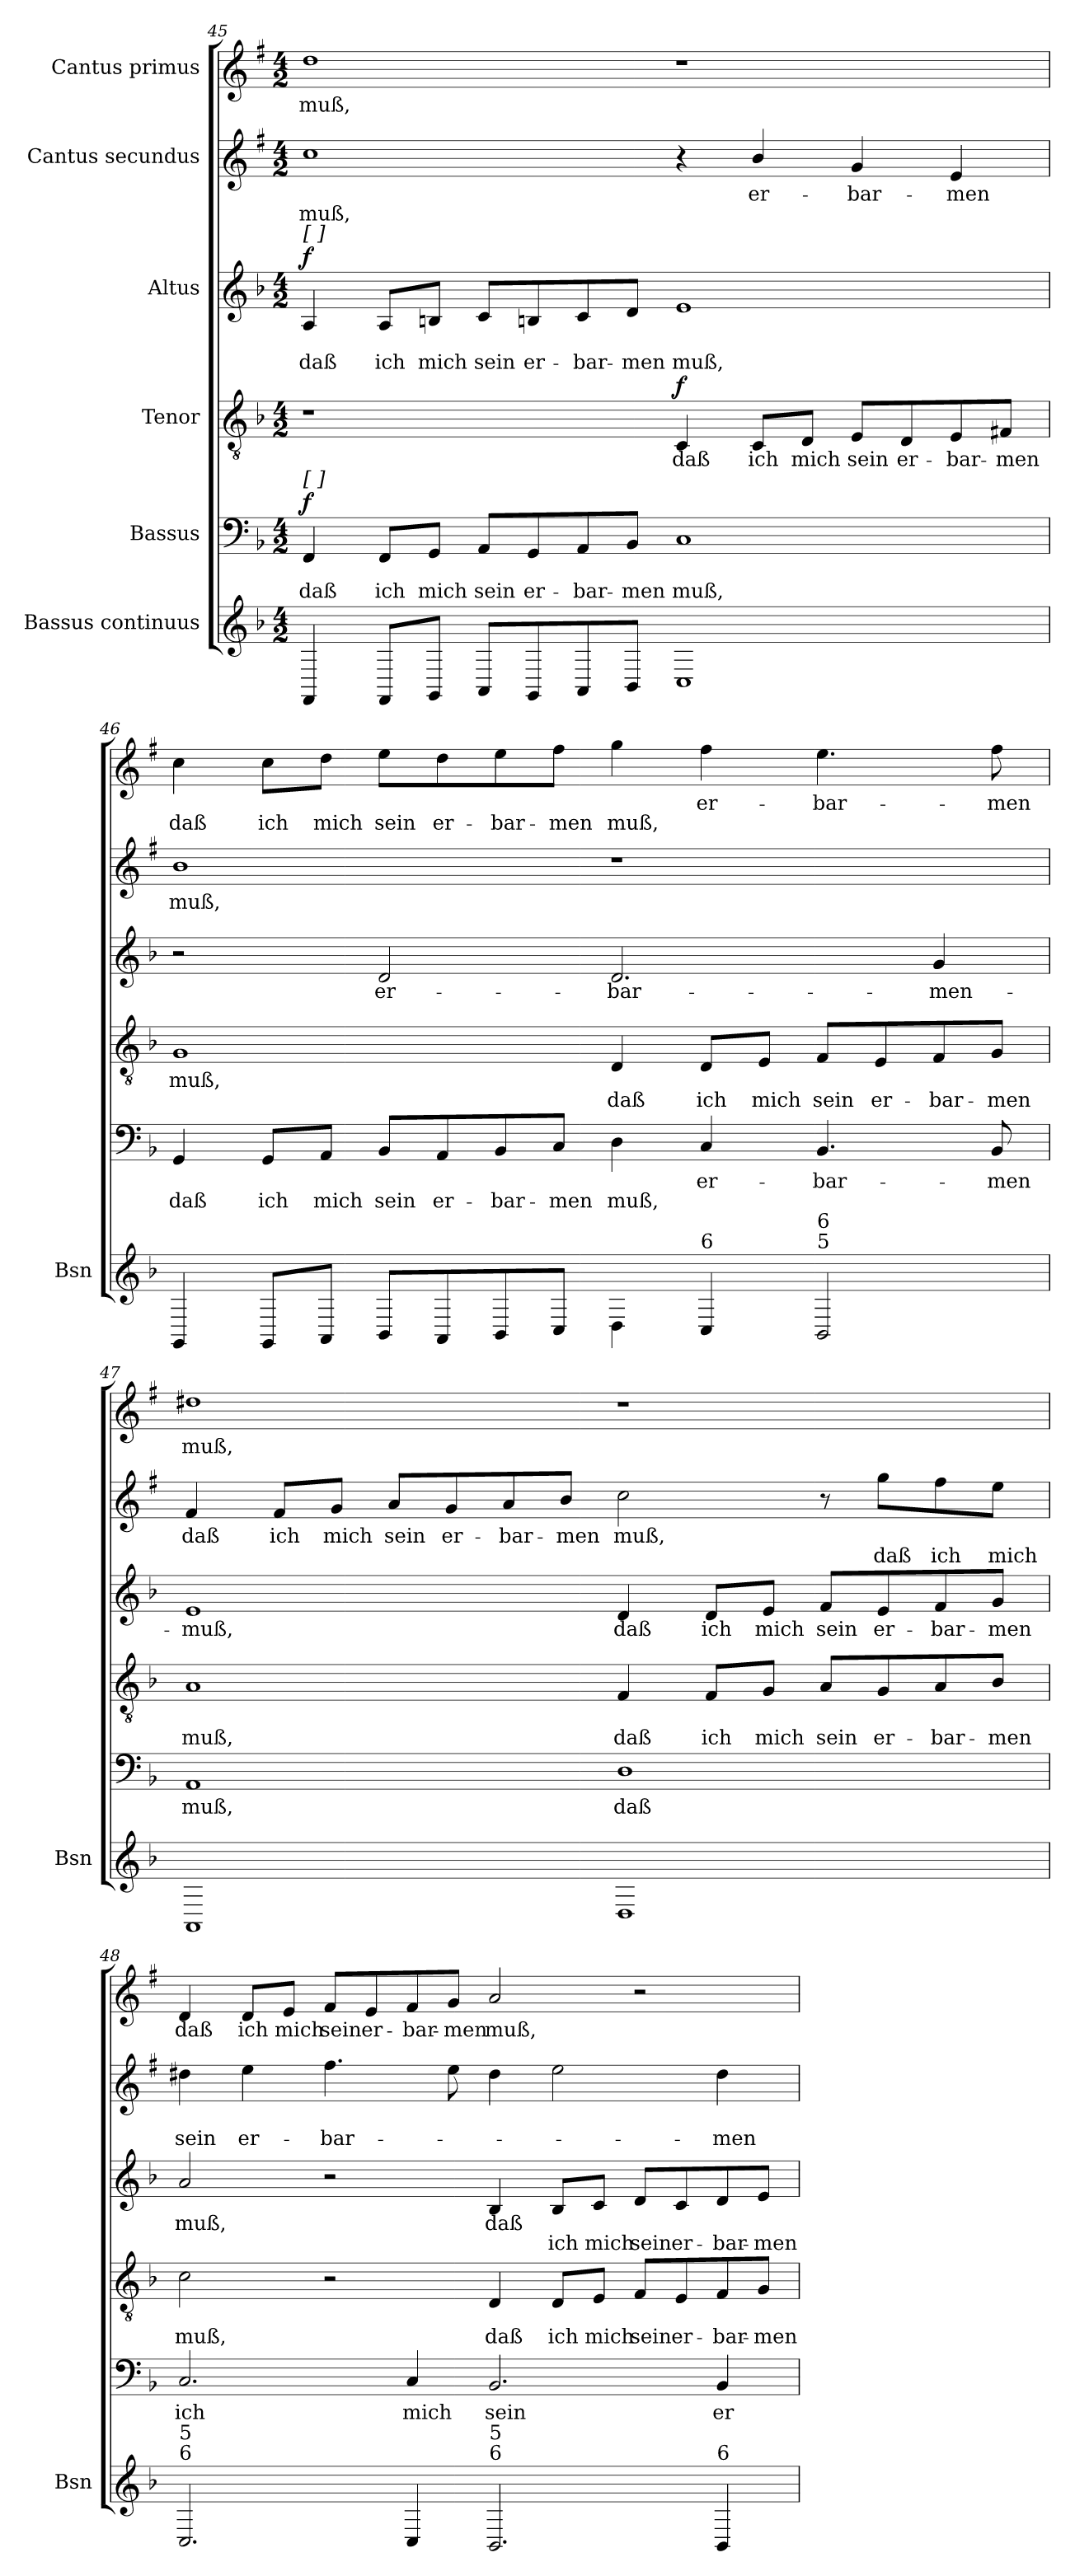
**kern	**kern	**text	**text	**dynam	**kern	**text	**text	**dynam	**kern	**text	**text	**dynam	**kern	**text	**text	**kern	**text	**text
*part6	*part5	*part5	*part5	*part5	*part4	*part4	*part4	*part4	*part3	*part3	*part3	*part3	*part2	*part2	*part2	*part1	*part1	*part1
*staff6	*staff5	*staff5	*staff5	*staff5	*staff4	*staff4	*staff4	*staff4	*staff3	*staff3	*staff3	*staff3	*staff2	*staff2	*staff2	*staff1	*staff1	*staff1
*I"Bassus continuus	*I"Bassus	*	*	*	*I"Tenor	*	*	*	*I"Altus	*	*	*	*I"Cantus secundus	*	*	*I"Cantus primus	*	*
*I'Bsn	*	*	*	*	*	*	*	*	*	*	*	*	*	*	*	*	*	*
!!LO:PB:g=z
*clefG2	*clefF4	*	*	*	*clefGv2	*	*	*	*clefG2	*	*	*	*clefG2	*	*	*clefG2	*	*
*	*	*	*	*	*	*	*	*	*	*	*	*	*ITrd1c2	*	*	*ITrd1c2	*	*
*k[b-]	*k[b-]	*	*	*	*k[b-]	*	*	*	*k[b-]	*	*	*	*k[b-]	*	*	*k[b-]	*	*
*F:	*F:	*	*	*	*F:	*	*	*	*F:	*	*	*	*F:	*	*	*F:	*	*
*M4/2	*M4/2	*	*	*	*M4/2	*	*	*	*M4/2	*	*	*	*M4/2	*	*	*M4/2	*	*
=45	=45	=45	=45	=45	=45	=45	=45	=45	=45	=45	=45	=45	=45	=45	=45	=45	=45	=45
!	!	!	!	!	!	!	!	!	!LO:TX:a:t=[  ]	!	!	!	!	!	!	!	!	!
!	!LO:TX:a:t=[  ]	!	!	!	!	!	!	!	!	!	!	!	!	!	!	!	!	!
!	!	!	!LO:LY:b	!LO:DY:b	!	!	!	!	!	!	!LO:LY:b	!LO:DY:b	!	!	!LO:LY:b	!	!LO:LY:b	!
4FF/	4FF/	.	daß	f	1r	.	.	.	4A/	.	daß	f	1b-	.	muß,	1cc	muß,	.
!	!	!	!LO:LY:b	!	!	!	!	!	!	!	!LO:LY:b	!	!	!	!	!	!	!
8FF/L	8FF/L	.	ich	.	.	.	.	.	8A/L	.	ich	.	.	.	.	.	.	.
!	!	!	!LO:LY:b	!	!	!	!	!	!	!	!LO:LY:b	!	!	!	!	!	!	!
8GG/J	8GG/J	.	mich	.	.	.	.	.	8Bn/J	.	mich	.	.	.	.	.	.	.
!	!	!	!LO:LY:b	!	!	!	!	!	!	!	!LO:LY:b	!	!	!	!	!	!	!
8AA/L	8AA/L	.	sein	.	.	.	.	.	8c/L	.	sein	.	.	.	.	.	.	.
!	!	!	!LO:LY:b	!	!	!	!	!	!	!	!LO:LY:b	!	!	!	!	!	!	!
8GG/	8GG/	.	er-	.	.	.	.	.	8Bni/	.	er-	.	.	.	.	.	.	.
!	!	!	!LO:LY:b	!	!	!	!	!	!	!	!LO:LY:b	!	!	!	!	!	!	!
8AA/	8AA/	.	-bar-	.	.	.	.	.	8c/	.	-bar-	.	.	.	.	.	.	.
!	!	!	!LO:LY:b	!	!	!	!	!	!	!	!LO:LY:b	!	!	!	!	!	!	!
8BB-/J	8BB-/J	.	-men	.	.	.	.	.	8d/J	.	-men	.	.	.	.	.	.	.
!	!	!	!LO:LY:b	!	!	!LO:LY:b	!	!LO:DY:b	!	!	!LO:LY:b	!	!	!	!	!	!	!
1C	1C	.	muß,	.	4C/	daß	.	f	1e	.	muß,	.	4r	.	.	1r	.	.
!	!	!	!	!	!	!LO:LY:b	!	!	!	!	!	!	!	!LO:LY:b	!	!	!	!
.	.	.	.	.	8C/L	ich	.	.	.	.	.	.	4a/	er-	.	.	.	.
!	!	!	!	!	!	!LO:LY:b	!	!	!	!	!	!	!	!	!	!	!	!
.	.	.	.	.	8D/J	mich	.	.	.	.	.	.	.	.	.	.	.	.
!	!	!	!	!	!	!LO:LY:b	!	!	!	!	!	!	!	!LO:LY:b	!	!	!	!
.	.	.	.	.	8E/L	sein	.	.	.	.	.	.	4f/	-bar-	.	.	.	.
!	!	!	!	!	!	!LO:LY:b	!	!	!	!	!	!	!	!	!	!	!	!
.	.	.	.	.	8D/	er-	.	.	.	.	.	.	.	.	.	.	.	.
!	!	!	!	!	!	!LO:LY:b	!	!	!	!	!	!	!	!LO:LY:b	!	!	!	!
.	.	.	.	.	8E/	-bar-	.	.	.	.	.	.	4d/	-men	.	.	.	.
!	!	!	!	!	!	!LO:LY:b	!	!	!	!	!	!	!	!	!	!	!	!
.	.	.	.	.	8F#X/J	-men	.	.	.	.	.	.	.	.	.	.	.	.
!!LO:LB:g=z
=46	=46	=46	=46	=46	=46	=46	=46	=46	=46	=46	=46	=46	=46	=46	=46	=46	=46	=46
!	!	!	!LO:LY:b	!	!	!LO:LY:b	!	!	!	!	!	!	!	!LO:LY:b	!	!	!	!LO:LY:b
4GG/	4GG/	.	daß	.	1G	muß,	.	.	2r	.	.	.	1a	muß,	.	4b-\	.	daß
!	!	!	!LO:LY:b	!	!	!	!	!	!	!	!	!	!	!	!	!	!	!LO:LY:b
8GG/L	8GG/L	.	ich	.	.	.	.	.	.	.	.	.	.	.	.	8b-\L	.	ich
!	!	!	!LO:LY:b	!	!	!	!	!	!	!	!	!	!	!	!	!	!	!LO:LY:b
8AA/J	8AA/J	.	mich	.	.	.	.	.	.	.	.	.	.	.	.	8cc\J	.	mich
!	!	!	!LO:LY:b	!	!	!	!	!	!	!LO:LY:b	!	!	!	!	!	!	!	!LO:LY:b
8BB-/L	8BB-/L	.	sein	.	.	.	.	.	2d/	er-	.	.	.	.	.	8dd\L	.	sein
!	!	!	!LO:LY:b	!	!	!	!	!	!	!	!	!	!	!	!	!	!	!LO:LY:b
8AA/	8AA/	.	er-	.	.	.	.	.	.	.	.	.	.	.	.	8cc\	.	er-
!	!	!	!LO:LY:b	!	!	!	!	!	!	!	!	!	!	!	!	!	!	!LO:LY:b
8BB-/	8BB-/	.	-bar-	.	.	.	.	.	.	.	.	.	.	.	.	8dd\	.	-bar-
!	!	!	!LO:LY:b	!	!	!	!	!	!	!	!	!	!	!	!	!	!	!LO:LY:b
8C/J	8C/J	.	-men	.	.	.	.	.	.	.	.	.	.	.	.	8ee\J	.	-men
!	!	!	!LO:LY:b	!	!	!	!LO:LY:b	!	!	!LO:LY:b	!	!	!	!	!	!	!	!LO:LY:b
4D\	4D\	.	muß,	.	4D/	.	daß	.	2.d/	-bar-	.	.	1r	.	.	4ff\	.	muß,
!LO:TX:a:t=6	!	!	!	!	!	!	!	!	!	!	!	!	!	!	!	!	!	!
!	!	!LO:LY:b	!	!	!	!	!LO:LY:b	!	!	!	!	!	!	!	!	!	!LO:LY:b	!
4C/	4C/	er-	.	.	8D/L	.	ich	.	.	.	.	.	.	.	.	4ee\	er-	.
!	!	!	!	!	!	!	!LO:LY:b	!	!	!	!	!	!	!	!	!	!	!
.	.	.	.	.	8E/J	.	mich	.	.	.	.	.	.	.	.	.	.	.
!LO:TX:a:t=5	!	!	!	!	!	!	!	!	!	!	!	!	!	!	!	!	!	!
!LO:TX:a:t=6	!	!	!	!	!	!	!	!	!	!	!	!	!	!	!	!	!	!
!	!	!LO:LY:b	!	!	!	!	!LO:LY:b	!	!	!	!	!	!	!	!	!	!LO:LY:b	!
2BB-/	4.BB-/	-bar-	.	.	8F/L	.	sein	.	.	.	.	.	.	.	.	4.dd\	-bar-	.
!	!	!	!	!	!	!	!LO:LY:b	!	!	!	!	!	!	!	!	!	!	!
.	.	.	.	.	8E/	.	er-	.	.	.	.	.	.	.	.	.	.	.
!	!	!	!	!	!	!	!LO:LY:b	!	!	!LO:LY:b	!	!	!	!	!	!	!	!
.	.	.	.	.	8F/	.	-bar-	.	4g/	-men-	.	.	.	.	.	.	.	.
!	!	!LO:LY:b	!	!	!	!	!LO:LY:b	!	!	!	!	!	!	!	!	!	!LO:LY:b	!
.	8BB-/	-men	.	.	8G/J	.	-men	.	.	.	.	.	.	.	.	8ee\	-men	.
!!LO:PB:g=z
=47	=47	=47	=47	=47	=47	=47	=47	=47	=47	=47	=47	=47	=47	=47	=47	=47	=47	=47
!	!	!LO:LY:b	!	!	!	!	!LO:LY:b	!	!	!LO:LY:b	!	!	!	!LO:LY:b	!	!	!LO:LY:b	!
1AA	1AA	muß,	.	.	1A	.	muß,	.	1e	-muß,	.	.	4e/	daß	.	1cc#X	muß,	.
!	!	!	!	!	!	!	!	!	!	!	!	!	!	!LO:LY:b	!	!	!	!
.	.	.	.	.	.	.	.	.	.	.	.	.	8e/L	ich	.	.	.	.
!	!	!	!	!	!	!	!	!	!	!	!	!	!	!LO:LY:b	!	!	!	!
.	.	.	.	.	.	.	.	.	.	.	.	.	8f/J	mich	.	.	.	.
!	!	!	!	!	!	!	!	!	!	!	!	!	!	!LO:LY:b	!	!	!	!
.	.	.	.	.	.	.	.	.	.	.	.	.	8g/L	sein	.	.	.	.
!	!	!	!	!	!	!	!	!	!	!	!	!	!	!LO:LY:b	!	!	!	!
.	.	.	.	.	.	.	.	.	.	.	.	.	8f/	er-	.	.	.	.
!	!	!	!	!	!	!	!	!	!	!	!	!	!	!LO:LY:b	!	!	!	!
.	.	.	.	.	.	.	.	.	.	.	.	.	8g/	-bar-	.	.	.	.
!	!	!	!	!	!	!	!	!	!	!	!	!	!	!LO:LY:b	!	!	!	!
.	.	.	.	.	.	.	.	.	.	.	.	.	8a/J	-men	.	.	.	.
!	!	!LO:LY:b	!	!	!	!	!LO:LY:b	!	!	!LO:LY:b	!	!	!	!LO:LY:b	!	!	!	!
1D	1D	daß	.	.	4F/	.	daß	.	4d/	daß	.	.	2b-\	muß,	.	1r	.	.
!	!	!	!	!	!	!	!LO:LY:b	!	!	!LO:LY:b	!	!	!	!	!	!	!	!
.	.	.	.	.	8F/L	.	ich	.	8d/L	ich	.	.	.	.	.	.	.	.
!	!	!	!	!	!	!	!LO:LY:b	!	!	!LO:LY:b	!	!	!	!	!	!	!	!
.	.	.	.	.	8G/J	.	mich	.	8e/J	mich	.	.	.	.	.	.	.	.
!	!	!	!	!	!	!	!LO:LY:b	!	!	!LO:LY:b	!	!	!	!	!	!	!	!
.	.	.	.	.	8A/L	.	sein	.	8f/L	sein	.	.	8r	.	.	.	.	.
!	!	!	!	!	!	!	!LO:LY:b	!	!	!LO:LY:b	!	!	!	!	!LO:LY:b	!	!	!
.	.	.	.	.	8G/	.	er-	.	8e/	er-	.	.	8ff\L	.	daß	.	.	.
!	!	!	!	!	!	!	!LO:LY:b	!	!	!LO:LY:b	!	!	!	!	!LO:LY:b	!	!	!
.	.	.	.	.	8A/	.	-bar-	.	8f/	-bar-	.	.	8ee\	.	ich	.	.	.
!	!	!	!	!	!	!	!LO:LY:b	!	!	!LO:LY:b	!	!	!	!	!LO:LY:b	!	!	!
.	.	.	.	.	8B-/J	.	-men	.	8g/J	-men	.	.	8dd\J	.	mich	.	.	.
!!LO:LB:g=z
=48	=48	=48	=48	=48	=48	=48	=48	=48	=48	=48	=48	=48	=48	=48	=48	=48	=48	=48
!LO:TX:a:t=6	!	!	!	!	!	!	!	!	!	!	!	!	!	!	!	!	!	!
!LO:TX:a:t=5	!	!	!	!	!	!	!	!	!	!	!	!	!	!	!	!	!	!
!	!	!LO:LY:b	!	!	!	!	!LO:LY:b	!	!	!LO:LY:b	!	!	!	!	!LO:LY:b	!	!LO:LY:b	!
2.C/	2.C/	ich	.	.	2c\	.	muß,	.	2a/	muß,	.	.	4cc#X\	.	sein	4c/	daß	.
!	!	!	!	!	!	!	!	!	!	!	!	!	!	!	!LO:LY:b	!	!LO:LY:b	!
.	.	.	.	.	.	.	.	.	.	.	.	.	4dd\	.	er-	8c/L	ich	.
!	!	!	!	!	!	!	!	!	!	!	!	!	!	!	!	!	!LO:LY:b	!
.	.	.	.	.	.	.	.	.	.	.	.	.	.	.	.	8d/J	mich	.
!	!	!	!	!	!	!	!	!	!	!	!	!	!	!	!LO:LY:b	!	!LO:LY:b	!
.	.	.	.	.	2r	.	.	.	2r	.	.	.	4.ee\	.	-bar-	8e/L	sein	.
!	!	!	!	!	!	!	!	!	!	!	!	!	!	!	!	!	!LO:LY:b	!
.	.	.	.	.	.	.	.	.	.	.	.	.	.	.	.	8d/	er-	.
!	!	!LO:LY:b	!	!	!	!	!	!	!	!	!	!	!	!	!	!	!LO:LY:b	!
4C/	4C/	mich	.	.	.	.	.	.	.	.	.	.	.	.	.	8e/	-bar-	.
!	!	!	!	!	!	!	!	!	!	!	!	!	!	!	!	!	!LO:LY:b	!
.	.	.	.	.	.	.	.	.	.	.	.	.	8dd\	.	.	8f/J	-men	.
!LO:TX:a:t=6	!	!	!	!	!	!	!	!	!	!	!	!	!	!	!	!	!	!
!LO:TX:a:t=5	!	!	!	!	!	!	!	!	!	!	!	!	!	!	!	!	!	!
!	!	!LO:LY:b	!	!	!	!	!LO:LY:b	!	!	!LO:LY:b	!	!	!	!	!	!	!LO:LY:b	!
2.BB-/	2.BB-/	sein	.	.	4D/	.	daß	.	4B-/	daß	.	.	4cc#\	.	.	2g/	muß,	.
!	!	!	!	!	!	!	!LO:LY:b	!	!	!	!LO:LY:b	!	!	!	!	!	!	!
.	.	.	.	.	8D/L	.	ich	.	8B-/L	.	ich	.	2dd\	.	.	.	.	.
!	!	!	!	!	!	!	!LO:LY:b	!	!	!	!LO:LY:b	!	!	!	!	!	!	!
.	.	.	.	.	8E/J	.	mich	.	8c/J	.	mich	.	.	.	.	.	.	.
!	!	!	!	!	!	!	!LO:LY:b	!	!	!	!LO:LY:b	!	!	!	!	!	!	!
.	.	.	.	.	8F/L	.	sein	.	8d/L	.	sein	.	.	.	.	2r	.	.
!	!	!	!	!	!	!	!LO:LY:b	!	!	!	!LO:LY:b	!	!	!	!	!	!	!
.	.	.	.	.	8E/	.	er-	.	8c/	.	er-	.	.	.	.	.	.	.
!LO:TX:a:t=6	!	!	!	!	!	!	!	!	!	!	!	!	!	!	!	!	!	!
!	!	!LO:LY:b	!	!	!	!	!LO:LY:b	!	!	!	!LO:LY:b	!	!	!	!LO:LY:b	!	!	!
4BB-/	4BB-/	er-	.	.	8F/	.	-bar-	.	8d/	.	-bar-	.	4cc#\	.	-men	.	.	.
!	!	!	!	!	!	!	!LO:LY:b	!	!	!	!LO:LY:b	!	!	!	!	!	!	!
.	.	.	.	.	8G/J	.	-men	.	8e/J	.	-men	.	.	.	.	.	.	.
=	=	=	=	=	=	=	=	=	=	=	=	=	=	=	=	=	=	=
*-	*-	*-	*-	*-	*-	*-	*-	*-	*-	*-	*-	*-	*-	*-	*-	*-	*-	*-
